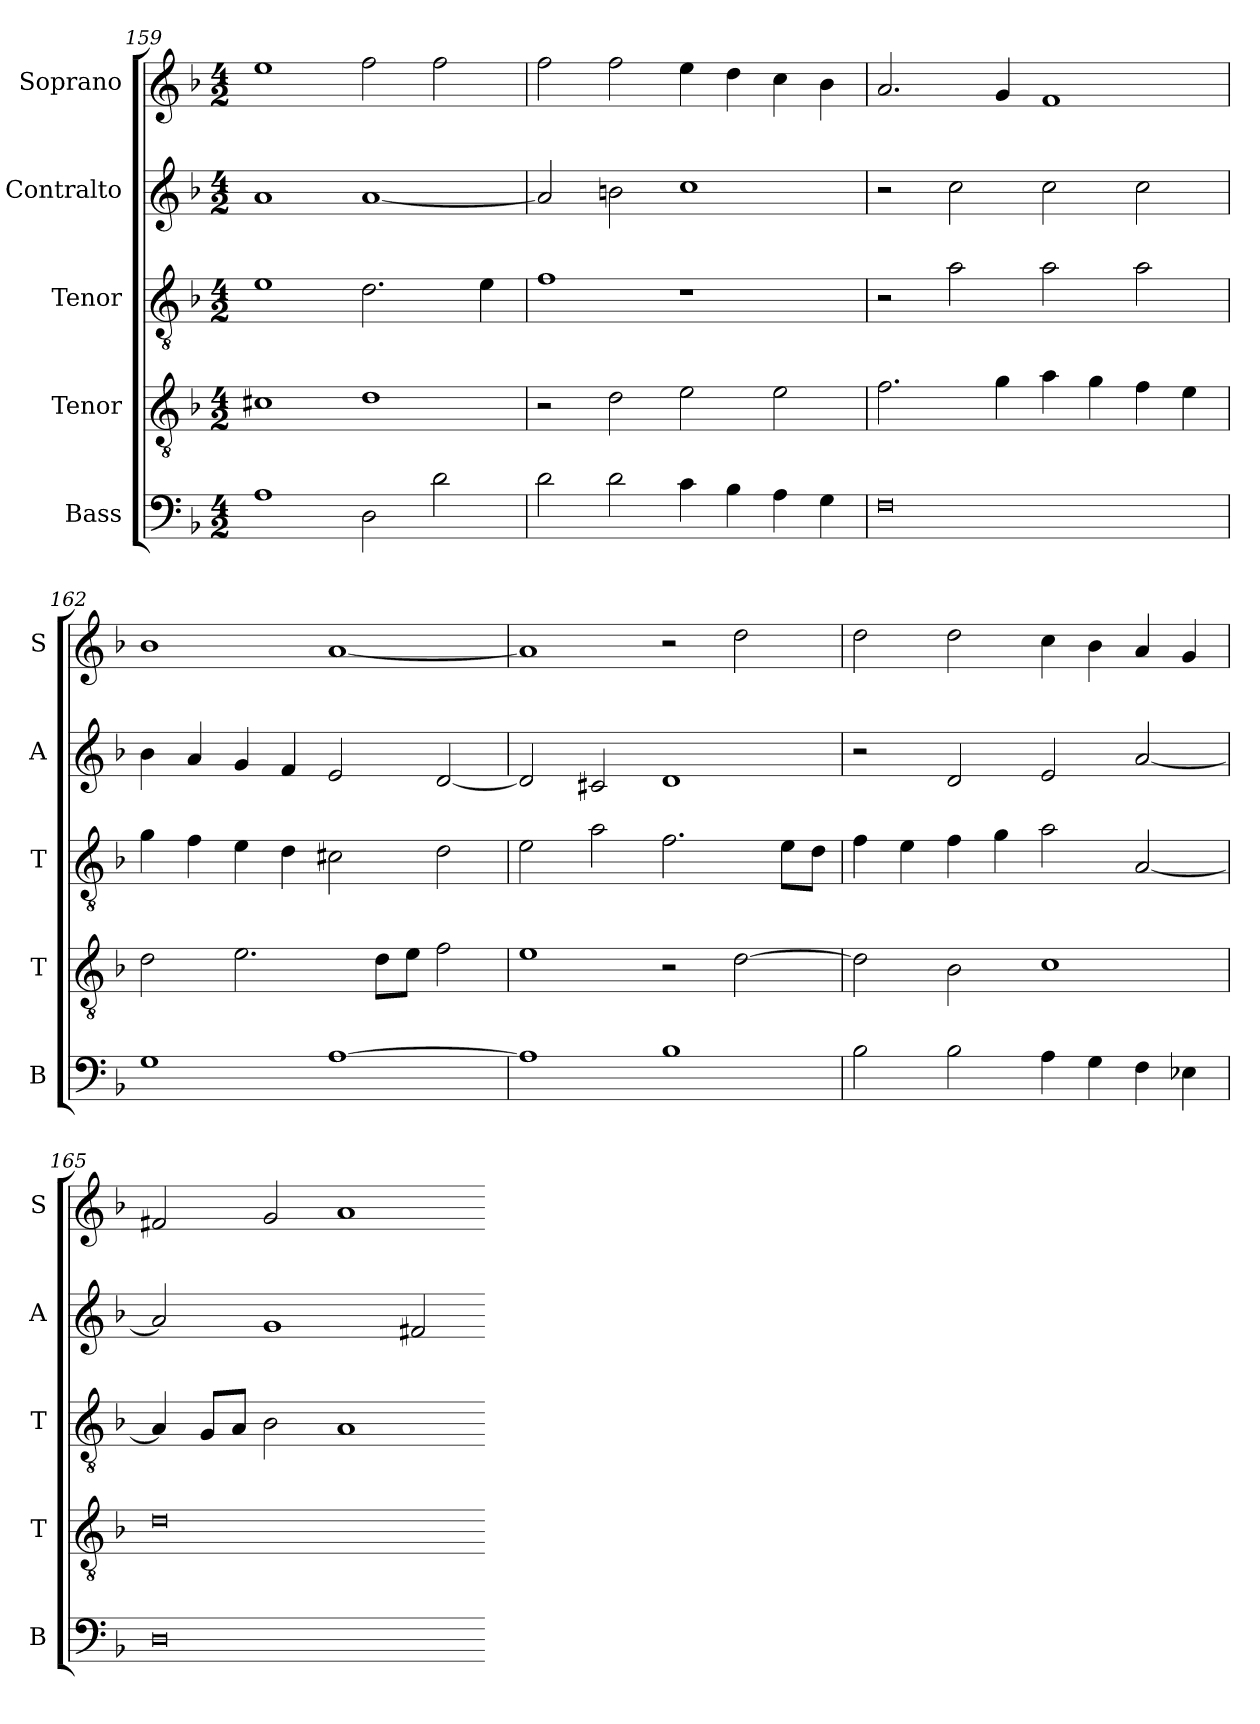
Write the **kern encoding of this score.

**kern	**kern	**kern	**kern	**kern
*part5	*part4	*part3	*part2	*part1
*staff5	*staff4	*staff3	*staff2	*staff1
*I"Bass	*I"Tenor	*I"Tenor	*I"Contralto	*I"Soprano
*I'B	*I'T	*I'T	*I'A	*I'S
*clefF4	*clefGv2	*clefGv2	*clefG2	*clefG2
*k[b-]	*k[b-]	*k[b-]	*k[b-]	*k[b-]
*D:aeo	*D:aeo	*D:aeo	*D:aeo	*D:aeo
*M4/2	*M4/2	*M4/2	*M4/2	*M4/2
=159	=159	=159	=159	=159
1A	1c#X	1e	1a	1ee
2D	1d	2.d	[1a	2ff
2d	.	.	.	2ff
.	.	4e	.	.
=160	=160	=160	=160	=160
2d	2r	1f	2a]	2ff
2d	2d	.	2bn	2ff
4c	2e	1r	1cc	4ee
4B-	.	.	.	4dd
4A	2e	.	.	4cc
4G	.	.	.	4b-
=161	=161	=161	=161	=161
0F	2.f	2r	2r	2.a
.	.	2a	2cc	.
.	4g	.	.	4g
.	4a	2a	2cc	1f
.	4g	.	.	.
.	4f	2a	2cc	.
.	4e	.	.	.
=162	=162	=162	=162	=162
1G	2d	4g	4b-	1b-
.	.	4f	4a	.
.	2.e	4e	4g	.
.	.	4d	4f	.
[1A	.	2c#X	2e	[1a
.	8d\L	.	.	.
.	8e\J	.	.	.
.	2f	2d	[2d	.
=163	=163	=163	=163	=163
1A]	1e	2e	2d]	1a]
.	.	2a	2c#X	.
1B-	2r	2.f	1d	2r
.	[2d	.	.	2dd
.	.	8e\L	.	.
.	.	8d\J	.	.
=164	=164	=164	=164	=164
2B-	2d]	4f	2r	2dd
.	.	4e	.	.
2B-	2B-	4f	2d	2dd
.	.	4g	.	.
4A	1c	2a	2e	4cc
4G	.	.	.	4b-
4F	.	[2A	[2a	4a
4E-X	.	.	.	4g
=165	=165	=165	=165	=165
0D	0d	4A]	2a]	2f#X
.	.	8G/L	.	.
.	.	8A/J	.	.
.	.	2B-	1g	2g
.	.	1A	.	1a
.	.	.	2f#X	.
=-	=-	=-	=-	=-
*-	*-	*-	*-	*-
